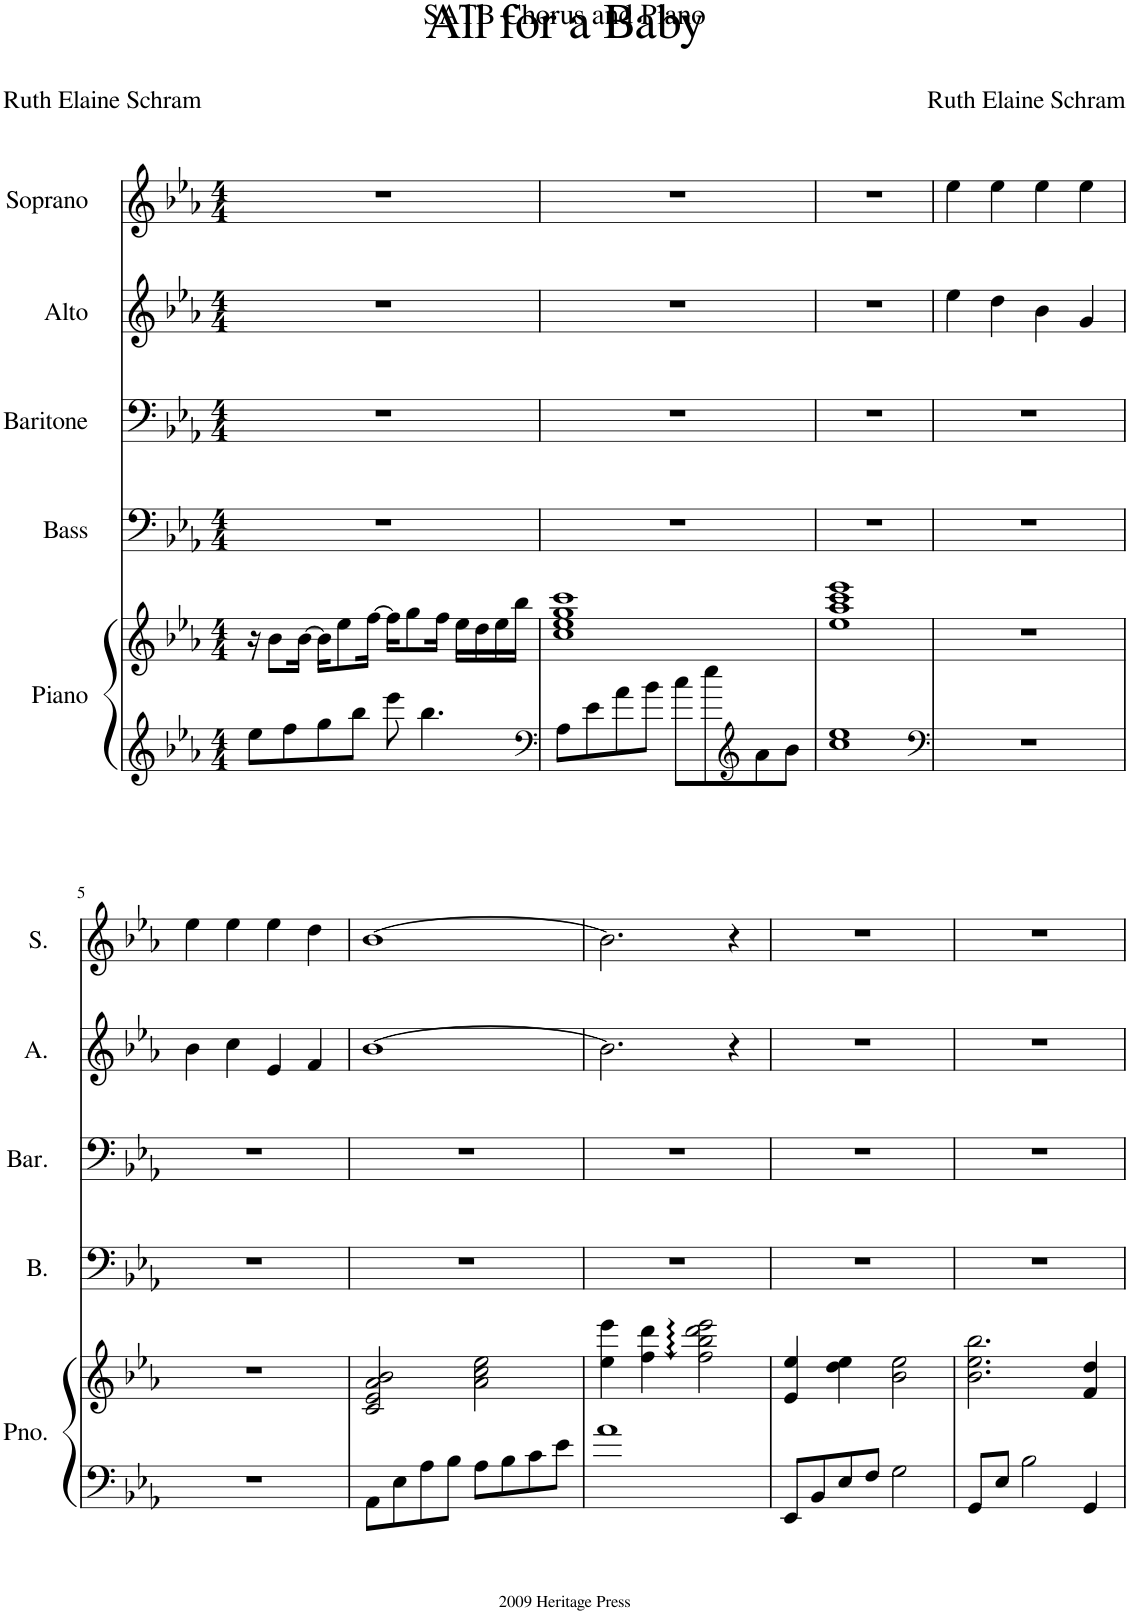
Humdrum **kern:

**kern	**kern	**kern	**kern	**kern	**kern
*part5	*part5	*part4	*part3	*part2	*part1
*staff6	*staff5	*staff4	*staff3	*staff2	*staff1
*I"Piano	*	*I"Bass	*I"Baritone	*I"Alto	*I"Soprano
*I'Pno.	*	*I'B.	*I'Bar.	*I'A.	*I'S.
*clefG2	*clefG2	*clefF4	*clefF4	*clefG2	*clefG2
*k[b-e-a-]	*k[b-e-a-]	*k[b-e-a-]	*k[b-e-a-]	*k[b-e-a-]	*k[b-e-a-]
*M4/4	*M4/4	*M4/4	*M4/4	*M4/4	*M4/4
=1	=1	=1	=1	=1	=1
8ee-\L	16r	1r	1r	1r	1r
.	8b-\L	.	.	.	.
8ff\	.	.	.	.	.
.	[16b-\Jk	.	.	.	.
8gg\	16b-\KL]	.	.	.	.
.	8ee-\	.	.	.	.
8bb-\J	.	.	.	.	.
.	[16ff\Jk	.	.	.	.
8eee-\	16ff\KL]	.	.	.	.
.	8gg\	.	.	.	.
4.bb-\	.	.	.	.	.
.	16ff\Jk	.	.	.	.
.	16ee-\LL	.	.	.	.
.	16dd\	.	.	.	.
.	16ee-\	.	.	.	.
.	16bb-\JJ	.	.	.	.
=2	=2	=2	=2	=2	=2
*clefF4	*	*	*	*	*
8A-\L	1cc 1ee- 1gg 1ccc	1r	1r	1r	1r
8e-\	.	.	.	.	.
8a-\	.	.	.	.	.
8b-\J	.	.	.	.	.
8cc\L	.	.	.	.	.
8ee-\	.	.	.	.	.
*clefG2	*	*	*	*	*
8a-\	.	.	.	.	.
8b-\J	.	.	.	.	.
=3	=3	=3	=3	=3	=3
1cc 1ee-	1ee- 1aa- 1ccc 1eee-	1r	1r	1r	1r
=4	=4	=4	=4	=4	=4
*clefF4	*	*	*	*	*
1r	1r	1r	1r	4ee-\	4ee-\
.	.	.	.	4dd\	4ee-\
.	.	.	.	4b-\	4ee-\
.	.	.	.	4g/	4ee-\
!!LO:LB:g=z
=5	=5	=5	=5	=5	=5
1r	1r	1r	1r	4b-\	4ee-\
.	.	.	.	4cc\	4ee-\
.	.	.	.	4e-/	4ee-\
.	.	.	.	4f/	4dd\
=6	=6	=6	=6	=6	=6
8AA-\L	2c/ 2e-/ 2a-/ 2b-/	1r	1r	[1b-	[1b-
8E-\	.	.	.	.	.
8A-\	.	.	.	.	.
8B-\J	.	.	.	.	.
8A-\L	2a-\ 2cc\ 2ee-\	.	.	.	.
8B-\	.	.	.	.	.
8c\	.	.	.	.	.
8e-\J	.	.	.	.	.
=7	=7	=7	=7	=7	=7
1a-	4ee-\ 4eee-\	1r	1r	2.b-\]	2.b-\]
.	4ff\ 4ddd\	.	.	.	.
.	2ff\ 2bb-\ 2ddd\ 2eee-\	.	.	.	.
.	.	.	.	4r	4r
=8	=8	=8	=8	=8	=8
8EE-/L	4e-/ 4ee-/	1r	1r	1r	1r
8BB-/	.	.	.	.	.
8E-/	4dd\ 4ee-\	.	.	.	.
8F/J	.	.	.	.	.
2G\	2b-\ 2ee-\	.	.	.	.
=9	=9	=9	=9	=9	=9
8GG/L	2.b-\ 2.ee-\ 2.bb-\	1r	1r	1r	1r
8E-/J	.	.	.	.	.
2B-\	.	.	.	.	.
4GG/	4f/ 4dd/	.	.	.	.
=	=	=	=	=	=
*-	*-	*-	*-	*-	*-
